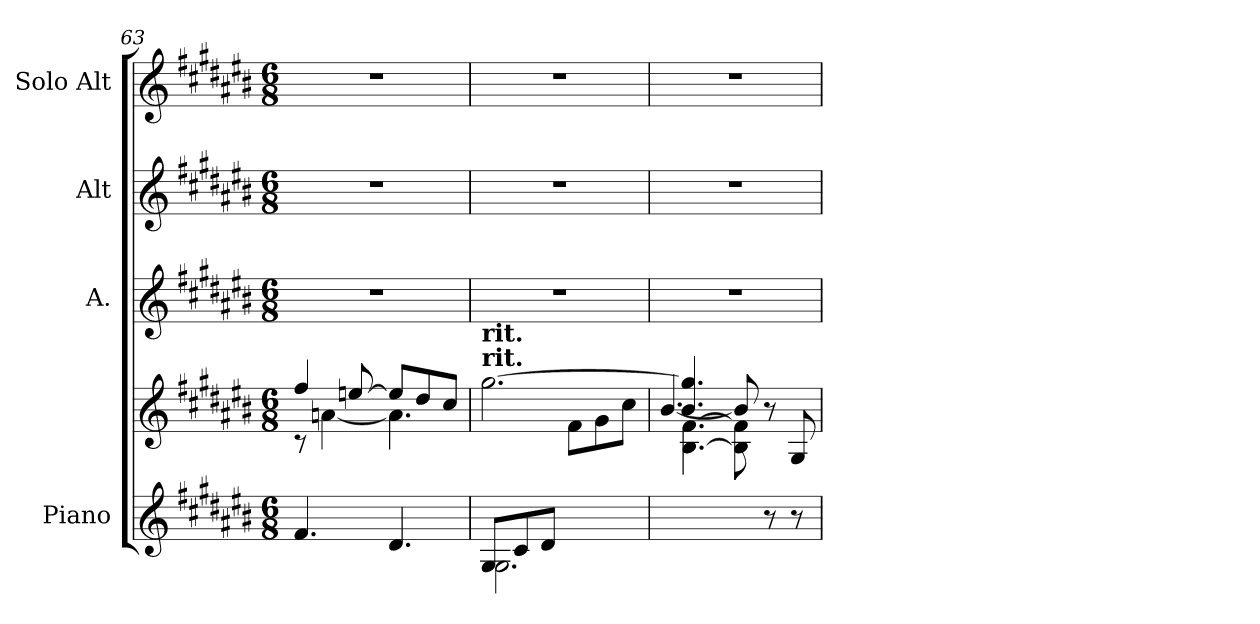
**kern	**kern	**kern	**kern	**kern
*part4	*part4	*part3	*part2	*part1
*staff5	*staff4	*staff3	*staff2	*staff1
*I"Piano	*	*I"A.	*I"Alt	*I"Solo Alt
*clefG2	*clefG2	*clefG2	*clefG2	*clefG2
*k[f#c#g#d#a#e#b#]	*k[f#c#g#d#a#e#b#]	*k[f#c#g#d#a#e#b#]	*k[f#c#g#d#a#e#b#]	*k[f#c#g#d#a#e#b#]
*C#:	*C#:	*C#:	*C#:	*C#:
*M6/8	*M6/8	*M6/8	*M6/8	*M6/8
=63	=63	=63	=63	=63
*	*^	*	*	*
4.f#/	4ff#/	8rB	2.r	2.r	2.r
.	.	[<4an\	.	.	.
.	[>8een/	.	.	.	.
4.d#/	8ee/L]	4.a\]	.	.	.
.	8dd#/	.	.	.	.
.	8cc#/J	.	.	.	.
=64	=64	=64	=64	=64	=64
*^	*	*	*	*	*
!	!	!LO:TX:a:B:t=rit.	!	!	!	!
!	!	!LO:TX:a:B:t=rit.	!	!	!	!
8G#/L	2.G#\	[2.gg#\	4.ryy	2.r	2.r	2.r
8c#/	.	.	.	.	.	.
8d#/J	.	.	.	.	.	.
4.ryy	.	.	8f#\L	.	.	.
.	.	.	8g#\	.	.	.
.	.	.	8cc#\J	.	.	.
*v	*v	*	*	*	*	*
=65	=65	=65	=65	=65	=65
*	*	*^	*	*	*
4.ryy	4.b#/ 4.gg#/]	[>4.b#/	[4.B#\ [<4.f#\	2.r	2.r	2.r
8ryy	4.ryy	8b#/]	8B#\] 8f#\]	.	.	.
8r	.	8r	8ryy	.	.	.
8r	.	8G#/	8ryy	.	.	.
*	*v	*v	*v	*	*	*
=	=	=	=	=
*-	*-	*-	*-	*-
